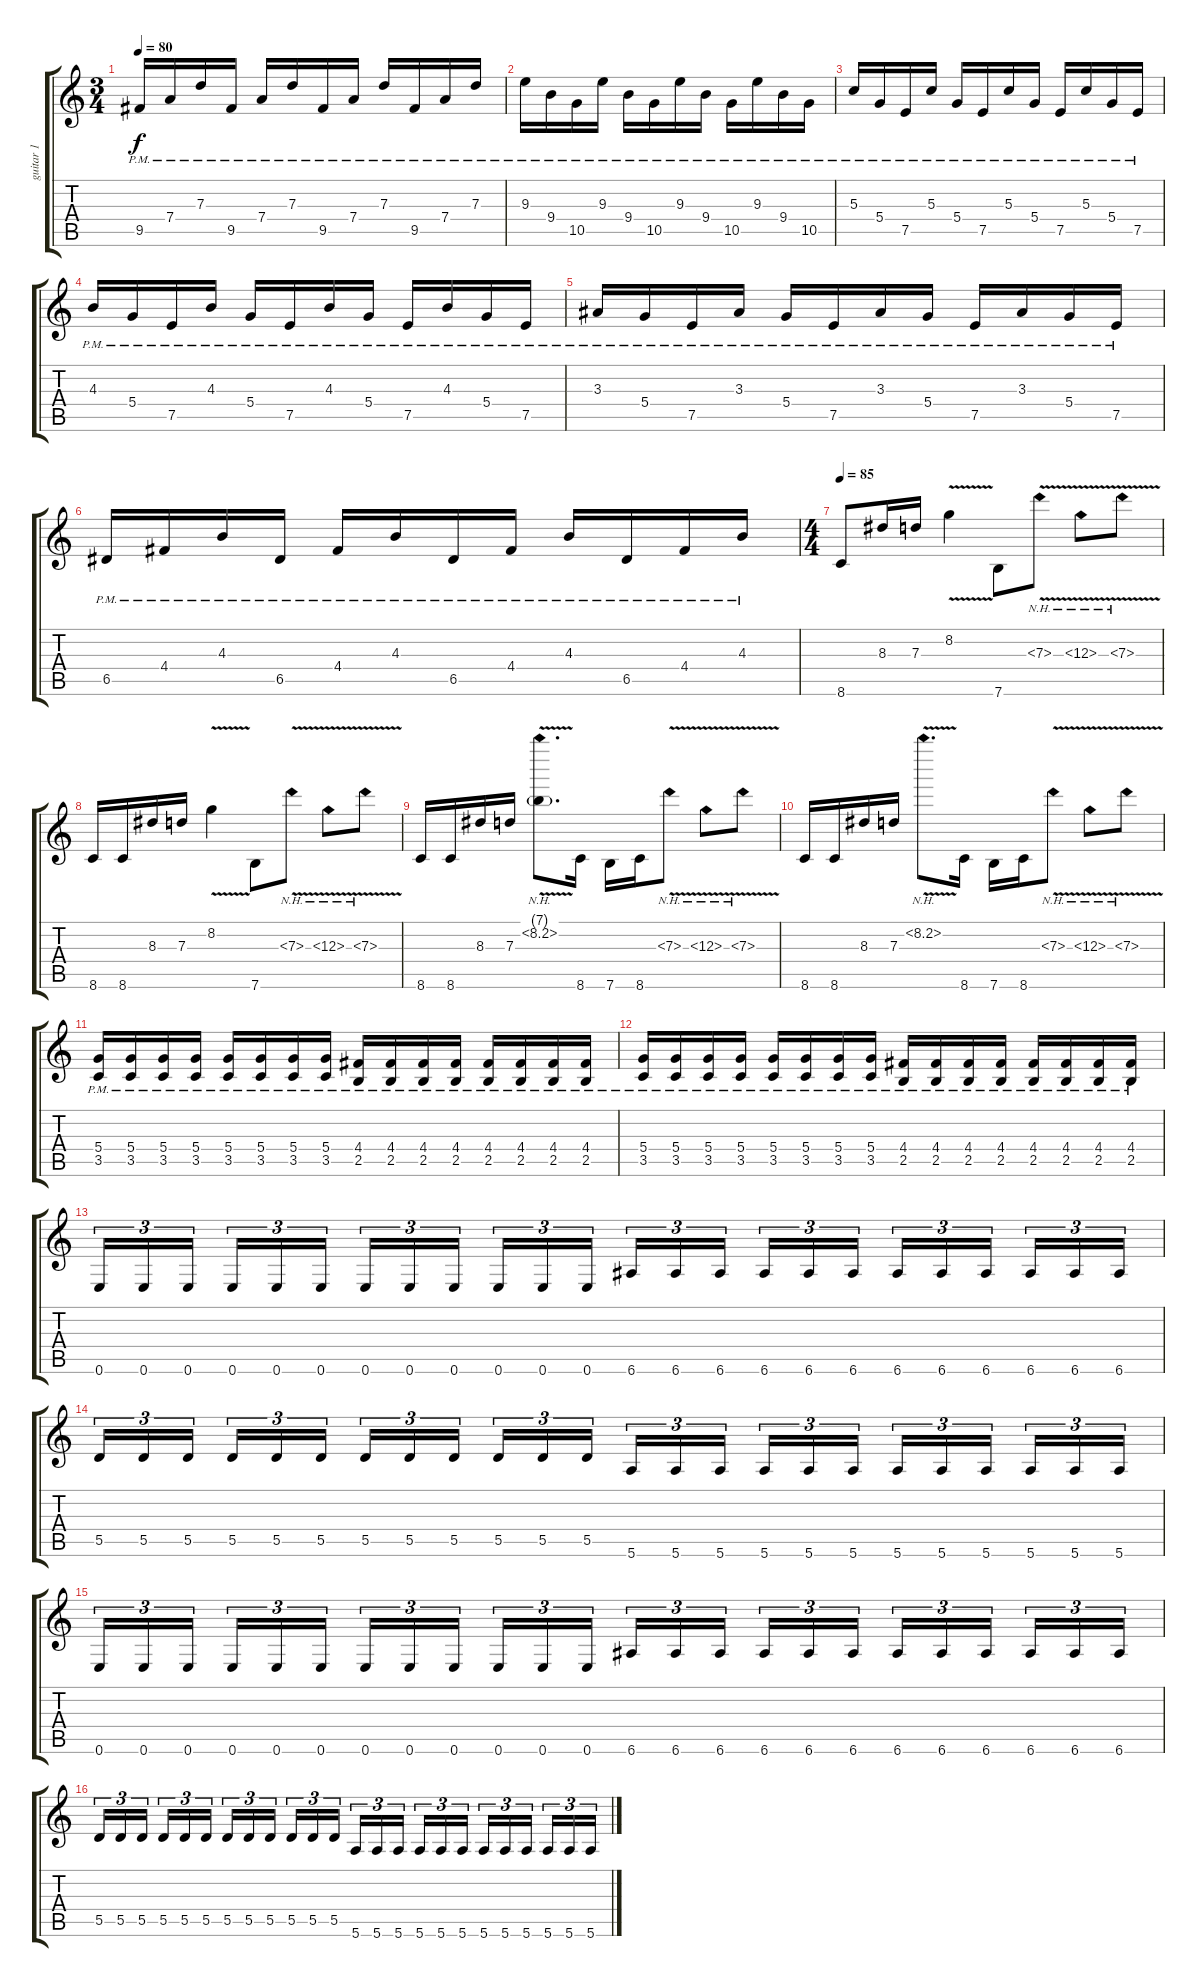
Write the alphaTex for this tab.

\track ("guitar 1" "guitar 1") {instrument distortionguitar}
\staff {score tabs}
\tuning (E4 B3 G3 D3 A2 E2) {hide}
\ts (3 4)
\tempo 80
\clef g2
\ks c
9.5{pm}.16{dy f} 7.4{pm}.16 7.3{pm}.16 9.5{pm}.16 7.4{pm}.16 7.3{pm}.16 9.5{pm}.16 7.4{pm}.16 7.3{pm}.16 9.5{pm}.16 7.4{pm}.16 7.3{pm}.16 |
9.3{pm}.16 9.4{pm}.16 10.5{pm}.16 9.3{pm}.16 9.4{pm}.16 10.5{pm}.16 9.3{pm}.16 9.4{pm}.16 10.5{pm}.16 9.3{pm}.16 9.4{pm}.16 10.5{pm}.16 |
5.3{pm}.16 5.4{pm}.16 7.5{pm}.16 5.3{pm}.16 5.4{pm}.16 7.5{pm}.16 5.3{pm}.16 5.4{pm}.16 7.5{pm}.16 5.3{pm}.16 5.4{pm}.16 7.5{pm}.16 |
4.3{pm}.16 5.4{pm}.16 7.5{pm}.16 4.3{pm}.16 5.4{pm}.16 7.5{pm}.16 4.3{pm}.16 5.4{pm}.16 7.5{pm}.16 4.3{pm}.16 5.4{pm}.16 7.5{pm}.16 |
3.3{pm}.16 5.4{pm}.16 7.5{pm}.16 3.3{pm}.16 5.4{pm}.16 7.5{pm}.16 3.3{pm}.16 5.4{pm}.16 7.5{pm}.16 3.3{pm}.16 5.4{pm}.16 7.5{pm}.16 |
6.5{pm}.16 4.4{pm}.16 4.3{pm}.16 6.5{pm}.16 4.4{pm}.16 4.3{pm}.16 6.5{pm}.16 4.4{pm}.16 4.3{pm}.16 6.5{pm}.16 4.4{pm}.16 4.3{pm}.16 |
\ts (4 4)
\tempo 85
8.6.8 8.3.16 7.3.16 8.2{v}.4 7.6.8 7.3{nh v}.8 6.3{nh v}.8 7.3{nh v}.8 |
8.6.16 8.6.16 8.3.16 7.3.16 8.2{v}.4 7.6.8 7.3{nh v}.8 6.3{nh v}.8 7.3{nh v}.8 |
8.6.16 8.6.16 8.3.16 7.3.16 (7.1{g} 8.2{nh v}).8{d} 8.6.16 7.6.16 8.6.16 7.3{nh v}.8 6.3{nh v}.8 7.3{nh v}.8 |
8.6.16 8.6.16 8.3.16 7.3.16 8.2{nh v}.8{d} 8.6.16 7.6.16 8.6.16 7.3{nh v}.8 6.3{nh v}.8 7.3{nh v}.8 |
(5.4{pm} 3.5{pm}).16 (5.4{pm} 3.5{pm}).16 (5.4{pm} 3.5{pm}).16 (5.4{pm} 3.5{pm}).16 (5.4{pm} 3.5{pm}).16 (5.4{pm} 3.5{pm}).16 (5.4{pm} 3.5{pm}).16 (5.4{pm} 3.5{pm}).16 (4.4{pm} 2.5{pm}).16 (4.4{pm} 2.5{pm}).16 (4.4{pm} 2.5{pm}).16 (4.4{pm} 2.5{pm}).16 (4.4{pm} 2.5{pm}).16 (4.4{pm} 2.5{pm}).16 (4.4{pm} 2.5{pm}).16 (4.4{pm} 2.5{pm}).16 |
(5.4{pm} 3.5{pm}).16 (5.4{pm} 3.5{pm}).16 (5.4{pm} 3.5{pm}).16 (5.4{pm} 3.5{pm}).16 (5.4{pm} 3.5{pm}).16 (5.4{pm} 3.5{pm}).16 (5.4{pm} 3.5{pm}).16 (5.4{pm} 3.5{pm}).16 (4.4{pm} 2.5{pm}).16 (4.4{pm} 2.5{pm}).16 (4.4{pm} 2.5{pm}).16 (4.4{pm} 2.5{pm}).16 (4.4{pm} 2.5{pm}).16 (4.4{pm} 2.5{pm}).16 (4.4{pm} 2.5{pm}).16 (4.4{pm} 2.5{pm}).16 |
0.6.16{tu (3 2)} 0.6.16{tu (3 2)} 0.6.16{tu (3 2)} 0.6.16{tu (3 2)} 0.6.16{tu (3 2)} 0.6.16{tu (3 2)} 0.6.16{tu (3 2)} 0.6.16{tu (3 2)} 0.6.16{tu (3 2)} 0.6.16{tu (3 2)} 0.6.16{tu (3 2)} 0.6.16{tu (3 2)} 6.6.16{tu (3 2)} 6.6.16{tu (3 2)} 6.6.16{tu (3 2)} 6.6.16{tu (3 2)} 6.6.16{tu (3 2)} 6.6.16{tu (3 2)} 6.6.16{tu (3 2)} 6.6.16{tu (3 2)} 6.6.16{tu (3 2)} 6.6.16{tu (3 2)} 6.6.16{tu (3 2)} 6.6.16{tu (3 2)} |
5.5.16{tu (3 2)} 5.5.16{tu (3 2)} 5.5.16{tu (3 2)} 5.5.16{tu (3 2)} 5.5.16{tu (3 2)} 5.5.16{tu (3 2)} 5.5.16{tu (3 2)} 5.5.16{tu (3 2)} 5.5.16{tu (3 2)} 5.5.16{tu (3 2)} 5.5.16{tu (3 2)} 5.5.16{tu (3 2)} 5.6.16{tu (3 2)} 5.6.16{tu (3 2)} 5.6.16{tu (3 2)} 5.6.16{tu (3 2)} 5.6.16{tu (3 2)} 5.6.16{tu (3 2)} 5.6.16{tu (3 2)} 5.6.16{tu (3 2)} 5.6.16{tu (3 2)} 5.6.16{tu (3 2)} 5.6.16{tu (3 2)} 5.6.16{tu (3 2)} |
0.6.16{tu (3 2)} 0.6.16{tu (3 2)} 0.6.16{tu (3 2)} 0.6.16{tu (3 2)} 0.6.16{tu (3 2)} 0.6.16{tu (3 2)} 0.6.16{tu (3 2)} 0.6.16{tu (3 2)} 0.6.16{tu (3 2)} 0.6.16{tu (3 2)} 0.6.16{tu (3 2)} 0.6.16{tu (3 2)} 6.6.16{tu (3 2)} 6.6.16{tu (3 2)} 6.6.16{tu (3 2)} 6.6.16{tu (3 2)} 6.6.16{tu (3 2)} 6.6.16{tu (3 2)} 6.6.16{tu (3 2)} 6.6.16{tu (3 2)} 6.6.16{tu (3 2)} 6.6.16{tu (3 2)} 6.6.16{tu (3 2)} 6.6.16{tu (3 2)} |
5.5.16{tu (3 2)} 5.5.16{tu (3 2)} 5.5.16{tu (3 2)} 5.5.16{tu (3 2)} 5.5.16{tu (3 2)} 5.5.16{tu (3 2)} 5.5.16{tu (3 2)} 5.5.16{tu (3 2)} 5.5.16{tu (3 2)} 5.5.16{tu (3 2)} 5.5.16{tu (3 2)} 5.5.16{tu (3 2)} 5.6.16{tu (3 2)} 5.6.16{tu (3 2)} 5.6.16{tu (3 2)} 5.6.16{tu (3 2)} 5.6.16{tu (3 2)} 5.6.16{tu (3 2)} 5.6.16{tu (3 2)} 5.6.16{tu (3 2)} 5.6.16{tu (3 2)} 5.6.16{tu (3 2)} 5.6.16{tu (3 2)} 5.6.16{tu (3 2)}
